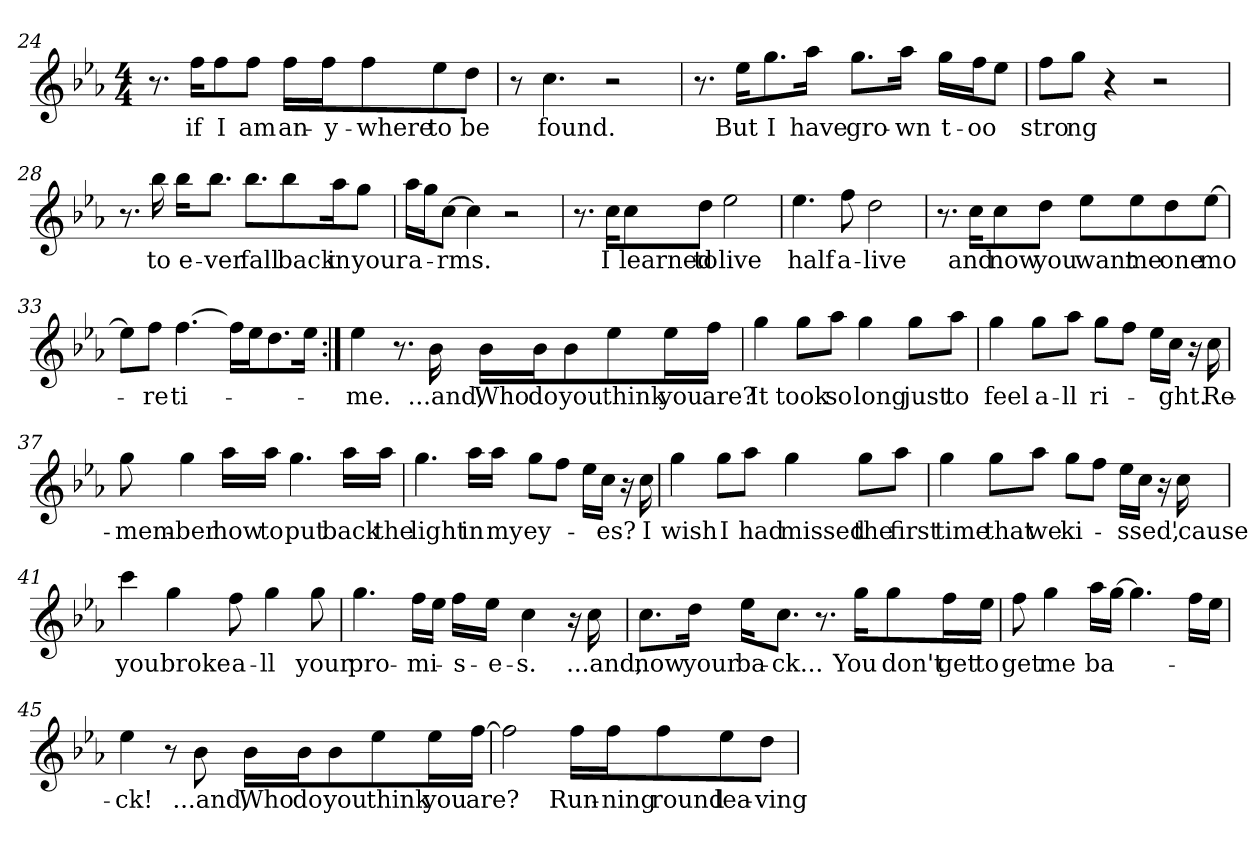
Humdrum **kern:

**kern	**text
*part1	*part1
*staff1	*staff1
*clefG2	*
*k[b-e-a-]	*
*E-:	*
*M4/4	*
=24	=24
8.r	.
16ff\KL	if
8ff\	I
8ff\J	am
16ff\LL	an-
16ff\J	-y-
8ff\	-where
8ee-\	to
8dd\J	be
=25	=25
8r	.
4.cc\	found.
2r	.
!!LO:LB:g=z
=26	=26
8.r	.
16ee-\KL	But
8.gg\	I
16aa-\Jk	have
8.gg\L	gro-
16aa-\Jk	-wn
16gg\LL	t-
16ff\J	-oo
8ee-\J	.
=27	=27
8ff\L	stro
8gg\J	-ng
4r	.
2r	.
=28	=28
8.r	.
16bb-\	to
16bb-\KL	e-
8.bb-\J	-ver
8.bb-\L	fall
8bb-\	back
16aa-\K	in
8gg\J	your
=29	=29
16aa-\LL	a-
16gg\J	.
[8cc\J	-rms.
4cc\]	.
2r	.
!!LO:LB:g=z
=30	=30
8.r	.
16cc\KL	I
8cc\	learned
8dd\J	to
2ee-\	live
=31	=31
4.ee-\	half
8ff\	a-
2dd\	-live
=32	=32
8.r	.
16cc\KL	and
8cc\	now
8dd\J	you
8ee-\L	want
8ee-\	me
8dd\	one
[8ee-\J	mo-
=33	=33
8ee-\L]	.
8ff\J	-re
[4.ff\	ti-
16ff\LL]	.
16ee-\J	.
8.dd\	.
16ee-\Jk	.
=34:|!	=34:|!
4ee-\	-me.
8.r	.
16b-\	...and,
16b-\LL	Who
16b-\J	do
8b-\	you
8ee-\	think
16ee-\L	you
16ff\JJ	are?
!!LO:PB:g=z
=35	=35
4gg\	It
8gg\L	took
8aa-\J	so
4gg\	long
8gg\L	just
8aa-\J	to
=36	=36
4gg\	feel
8gg\L	a-
8aa-\J	-ll
8gg\L	ri-
8ff\J	.
16ee-\LL	.
16cc\JJ	-ght.
16r	.
16cc\	Re-
=37	=37
8gg\	-mem-
4gg\	-ber
16aa-\LL	how
16aa-\JJ	to
4.gg\	put
16aa-\LL	back
16aa-\JJ	the
!!LO:LB:g=z
=38	=38
4.gg\	light
16aa-\LL	in
16aa-\JJ	my
8gg\L	ey-
8ff\J	.
16ee-\LL	.
16cc\JJ	-es?
16r	.
16cc\	I
=39	=39
4gg\	wish
8gg\L	I
8aa-\J	had
4gg\	missed
8gg\L	the
8aa-\J	first
=40	=40
4gg\	time
8gg\L	that
8aa-\J	we
8gg\L	ki-
8ff\J	.
16ee-\LL	.
16cc\JJ	-ssed,
16r	.
16cc\	'cause
!!LO:LB:g=z
=41	=41
4ccc\	you
4gg\	broke
8ff\	a-
4gg\	-ll
8gg\	your
=42	=42
4.gg\	pro-
16ff\LL	-mi-
16ee-\JJ	.
16ff\LL	-s-
16ee-\JJ	-e-
4cc\	-s.
16r	.
16cc\	...and,
=43	=43
8.cc\L	now
16dd\Jk	your
16ee-\KL	ba-
8.cc\J	-ck...
8.r	.
16gg\KL	You
8gg\	don't
16ff\L	get
16ee-\JJ	to
!!LO:LB:g=z
=44	=44
8ff\	get
4gg\	me
16aa-\LL	ba-
[16gg\JJ	.
4.gg\]	.
16ff\LL	.
16ee-\JJ	.
=45	=45
4ee-\	ck!
8r	.
8b-\	...and,
16b-\LL	Who
16b-\J	do
8b-\	you
8ee-\	think
16ee-\L	you
[16ff\JJ	are?
=46	=46
2ff\]	.
16ff\LL	Run-
16ff\J	-ning
8ff\	round
8ee-\	lea-
8dd\J	-ving
=	=
*-	*-
